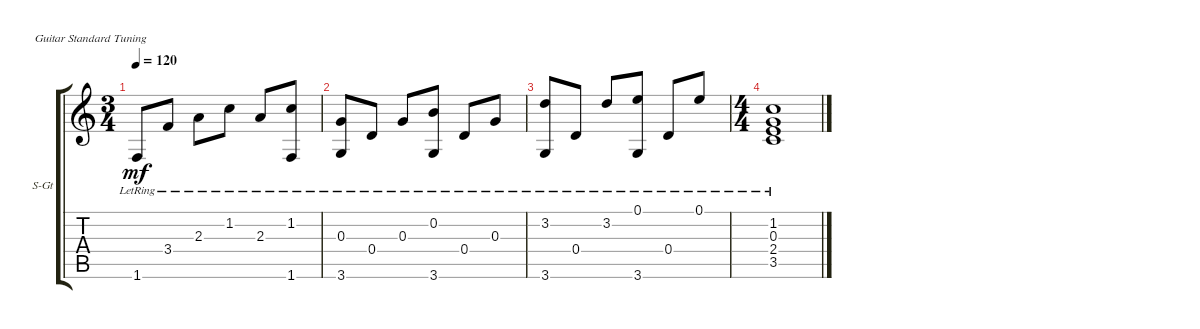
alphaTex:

\defaultSystemsLayout 4
\bracketExtendMode groupsimilarinstruments
\firstSystemTrackNameOrientation horizontal
\otherSystemsTrackNameOrientation horizontal
\track ("Steel Guitar" "S-Gt") {instrument acousticguitarsteel}
\staff {score tabs}
\tuning (E4 B3 G3 D3 A2 E2)
\ts (3 4)
\tempo 120
\clef g2
\ks c
1.6{lr}.8{dy mf} 3.4{lr}.8 2.3{lr}.8 1.2{lr}.8 2.3{lr}.8 (1.2{lr} 1.6{lr}).8 |
(3.6{lr} 0.3{lr}).8 0.4{lr}.8 0.3{lr}.8 (3.6{lr} 0.2{lr}).8 0.4{lr}.8 0.3{lr}.8 |
(3.6{lr} 3.2{lr}).8 0.4{lr}.8 3.2{lr}.8 (3.6{lr} 0.1{lr}).8 0.4{lr}.8 0.1{lr}.8 |
\ts (4 4)
(3.5{lr} 2.4{lr} 0.3{lr} 1.2{lr}).1
